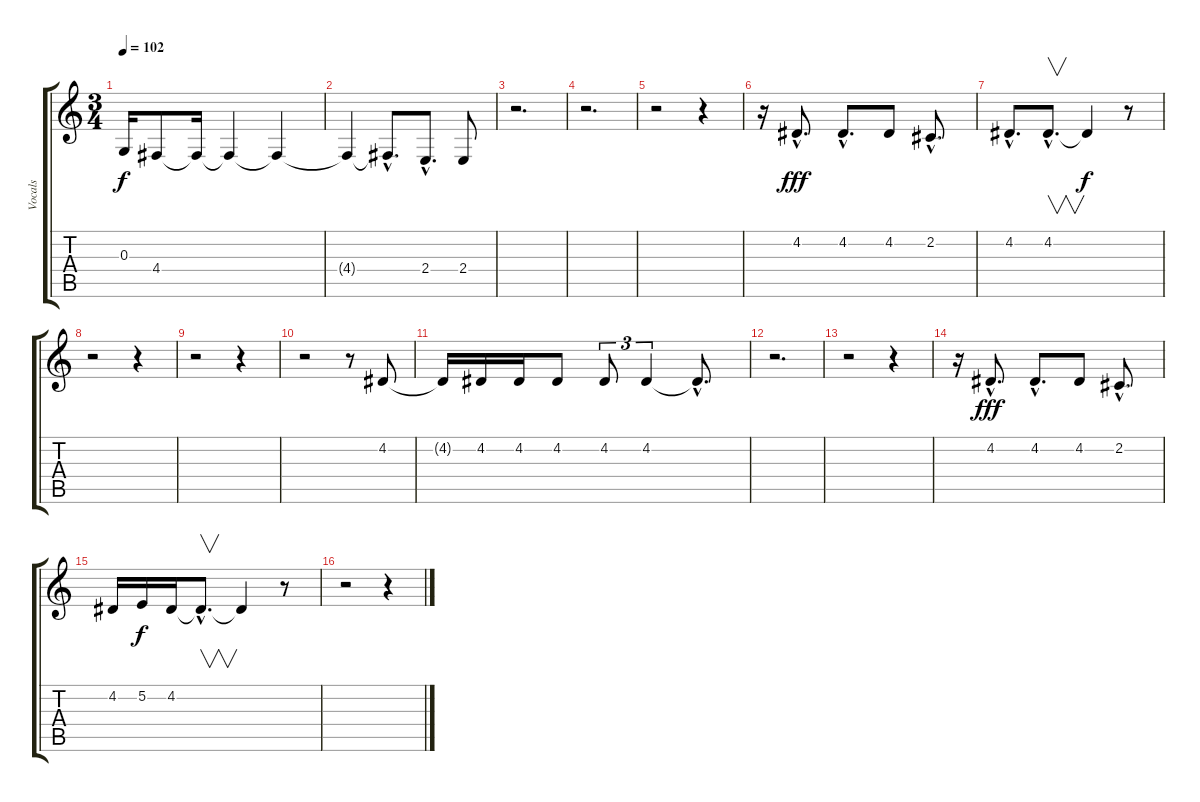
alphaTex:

\track ("Vocals" "Vocals") {instrument flute}
\staff {score tabs}
\tuning (E4 B3 G3 D3 A2 E2) {hide}
\ts (3 4)
\tempo 102
\clef g2
\ks c
0.3{t}.16{dy f} 4.4.8 4.4{t}.16 4.4{t}.4 4.4{t}.4 |
4.4{t}.4 4.4{hac t}.8{d} 2.4{hac}.8{d} 2.4.8 |
r.2{d} |
r.2{d} |
r.2 r.4 |
r.16 4.2{hac}.8{d dy fff} 4.2{hac}.8{d} 4.2.8 2.2{hac}.8{d} |
4.2{hac}.8{d} 4.2{hac}.8{v d} 4.2{t}.4{dy f} r.8 |
r.2 r.4 |
r.2 r.4 |
r.2 r.8 4.2.8 |
4.2{t}.16 4.2.16 4.2.16 4.2.8 4.2.8{tu (3 2)} 4.2.4{tu (3 2)} 4.2{hac t}.8{d} |
r.2{d} |
r.2 r.4 |
r.16 4.2{hac}.8{d dy fff} 4.2{hac}.8{d} 4.2.8 2.2{hac}.8{d} |
4.2.16 5.2.16{dy f} 4.2.16 4.2{hac t}.8{v d} 4.2{t}.4 r.8 |
r.2 r.4
